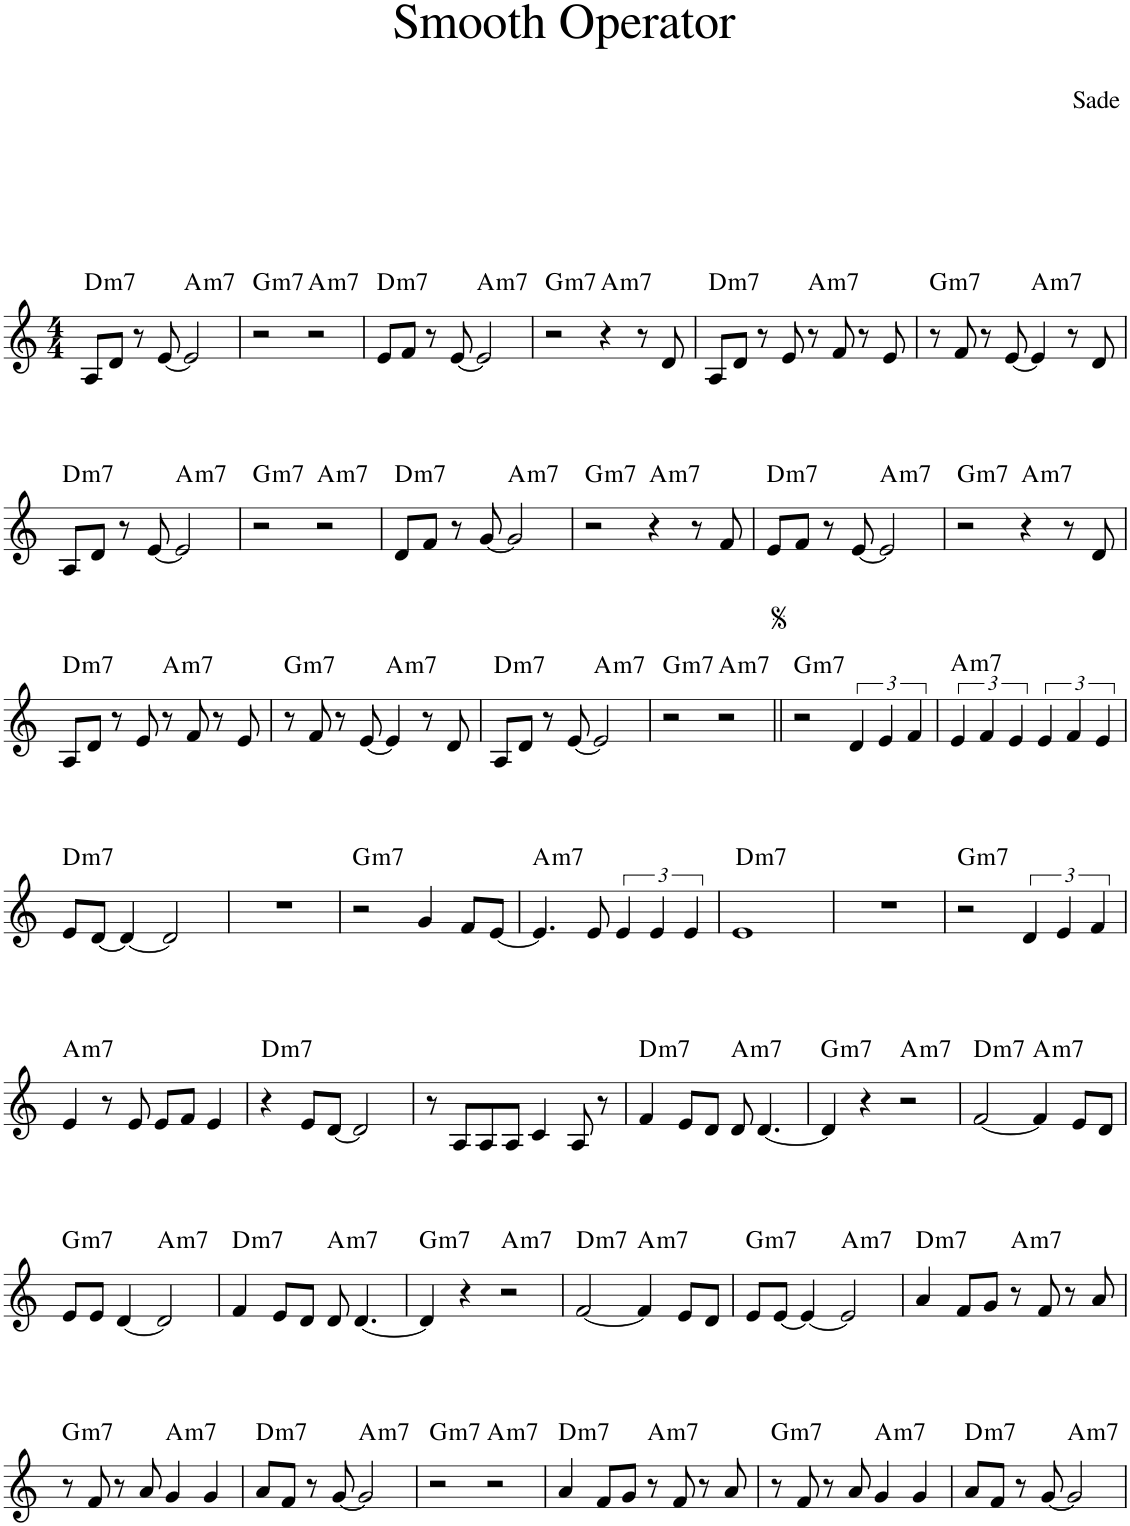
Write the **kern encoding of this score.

**kern	**harte
*part1	*part1
*staff1	*
*I"Piano	*
*I'Pno.	*
*clefG2	*
*k[]	*
*M4/4	*
=1	=1
!	!LO:H:kt=m7
8A/L	D:min7
8d/J	.
8r	.
[8e/	.
!	!LO:H:kt=m7
2e/]	A:min7
=2	=2
!	!LO:H:kt=m7
2r	G:min7
!	!LO:H:kt=m7
2r	A:min7
=3	=3
!	!LO:H:kt=m7
8e/L	D:min7
8f/J	.
8r	.
[8e/	.
!	!LO:H:kt=m7
2e/]	A:min7
=4	=4
!	!LO:H:kt=m7
2r	G:min7
!	!LO:H:kt=m7
4r	A:min7
8r	.
8d/	.
=5	=5
!	!LO:H:kt=m7
8A/L	D:min7
8d/J	.
8r	.
8e/	.
!	!LO:H:kt=m7
8r	A:min7
8f/	.
8r	.
8e/	.
=6	=6
!	!LO:H:kt=m7
8r	G:min7
8f/	.
8r	.
[8e/	.
!	!LO:H:kt=m7
4e/]	A:min7
8r	.
8d/	.
!!LO:LB:g=z
=7	=7
!	!LO:H:kt=m7
8A/L	D:min7
8d/J	.
8r	.
[8e/	.
!	!LO:H:kt=m7
2e/]	A:min7
=8	=8
!	!LO:H:kt=m7
2r	G:min7
!	!LO:H:kt=m7
2r	A:min7
=9	=9
!	!LO:H:kt=m7
8d/L	D:min7
8f/J	.
8r	.
[8g/	.
!	!LO:H:kt=m7
2g/]	A:min7
=10	=10
!	!LO:H:kt=m7
2r	G:min7
!	!LO:H:kt=m7
4r	A:min7
8r	.
8f/	.
=11	=11
!	!LO:H:kt=m7
8e/L	D:min7
8f/J	.
8r	.
[8e/	.
!	!LO:H:kt=m7
2e/]	A:min7
=12	=12
!	!LO:H:kt=m7
2r	G:min7
!	!LO:H:kt=m7
4r	A:min7
8r	.
8d/	.
!!LO:LB:g=z
=13	=13
!	!LO:H:kt=m7
8A/L	D:min7
8d/J	.
8r	.
8e/	.
!	!LO:H:kt=m7
8r	A:min7
8f/	.
8r	.
8e/	.
=14	=14
!	!LO:H:kt=m7
8r	G:min7
8f/	.
8r	.
[8e/	.
!	!LO:H:kt=m7
4e/]	A:min7
8r	.
8d/	.
=15	=15
!	!LO:H:kt=m7
8A/L	D:min7
8d/J	.
8r	.
[8e/	.
!	!LO:H:kt=m7
2e/]	A:min7
=16	=16
!	!LO:H:kt=m7
2r	G:min7
!	!LO:H:kt=m7
2r	A:min7
=17||	=17||
!	!LO:H:kt=m7
2r	G:min7
6d/	.
6e/	.
6f/	.
=18	=18
!	!LO:H:kt=m7
6e/	A:min7
6f/	.
6e/	.
6e/	.
6f/	.
6e/	.
!!LO:LB:g=z
=19	=19
!	!LO:H:kt=m7
8e/L	D:min7
[8d/J	.
4d/_	.
2d/]	.
=20	=20
1r	.
=21	=21
!	!LO:H:kt=m7
2r	G:min7
4g/	.
8f/L	.
[8e/J	.
=22	=22
!	!LO:H:kt=m7
4.e/]	A:min7
8e/	.
6e/	.
6e/	.
6e/	.
=23	=23
!	!LO:H:kt=m7
1e	D:min7
=24	=24
1r	.
=25	=25
!	!LO:H:kt=m7
2r	G:min7
6d/	.
6e/	.
6f/	.
!!LO:LB:g=z
=26	=26
!	!LO:H:kt=m7
4e/	A:min7
8r	.
8e/	.
8e/L	.
8f/J	.
4e/	.
=27	=27
!	!LO:H:kt=m7
4r	D:min7
8e/L	.
[8d/J	.
2d/]	.
=28	=28
8r	.
8A/L	.
8A/	.
8A/J	.
4c/	.
8A/	.
8r	.
=29	=29
!	!LO:H:kt=m7
4f/	D:min7
8e/L	.
8d/J	.
!	!LO:H:kt=m7
8d/	A:min7
[4.d/	.
=30	=30
!	!LO:H:kt=m7
4d/]	G:min7
4r	.
!	!LO:H:kt=m7
2r	A:min7
=31	=31
!	!LO:H:kt=m7
[2f/	D:min7
!	!LO:H:kt=m7
4f/]	A:min7
8e/L	.
8d/J	.
!!LO:LB:g=z
=32	=32
!	!LO:H:kt=m7
8e/L	G:min7
8e/J	.
[4d/	.
!	!LO:H:kt=m7
2d/]	A:min7
=33	=33
!	!LO:H:kt=m7
4f/	D:min7
8e/L	.
8d/J	.
!	!LO:H:kt=m7
8d/	A:min7
[4.d/	.
=34	=34
!	!LO:H:kt=m7
4d/]	G:min7
4r	.
!	!LO:H:kt=m7
2r	A:min7
=35	=35
!	!LO:H:kt=m7
[2f/	D:min7
!	!LO:H:kt=m7
4f/]	A:min7
8e/L	.
8d/J	.
=36	=36
!	!LO:H:kt=m7
8e/L	G:min7
[8e/J	.
4e/_	.
!	!LO:H:kt=m7
2e/]	A:min7
=37	=37
!	!LO:H:kt=m7
4a/	D:min7
8f/L	.
8g/J	.
!	!LO:H:kt=m7
8r	A:min7
8f/	.
8r	.
8a/	.
!!LO:LB:g=z
=38	=38
!	!LO:H:kt=m7
8r	G:min7
8f/	.
8r	.
8a/	.
!	!LO:H:kt=m7
4g/	A:min7
4g/	.
=39	=39
!	!LO:H:kt=m7
8a/L	D:min7
8f/J	.
8r	.
[8g/	.
!	!LO:H:kt=m7
2g/]	A:min7
=40	=40
!	!LO:H:kt=m7
2r	G:min7
!	!LO:H:kt=m7
2r	A:min7
=41	=41
!	!LO:H:kt=m7
4a/	D:min7
8f/L	.
8g/J	.
!	!LO:H:kt=m7
8r	A:min7
8f/	.
8r	.
8a/	.
=42	=42
!	!LO:H:kt=m7
8r	G:min7
8f/	.
8r	.
8a/	.
!	!LO:H:kt=m7
4g/	A:min7
4g/	.
=43	=43
!	!LO:H:kt=m7
8a/L	D:min7
8f/J	.
8r	.
[8g/	.
!	!LO:H:kt=m7
2g/]	A:min7
=	=
*-	*-
